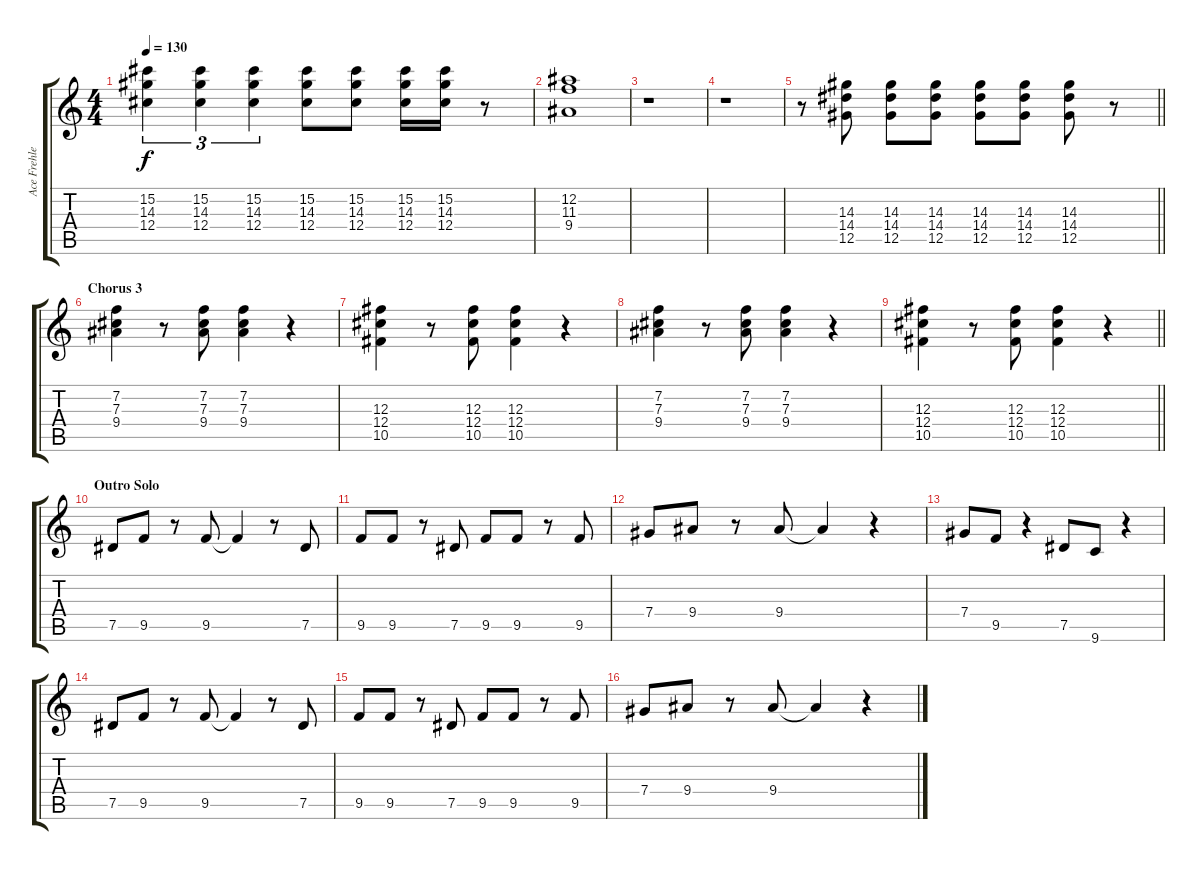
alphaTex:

\track ("Ace Frehley" "Ace Frehle") {instrument distortionguitar}
\staff {score tabs}
\tuning (Eb4 Bb3 Gb3 Db3 Ab2 Eb2) {hide}
\ts (4 4)
\tempo 130
\clef g2
\ks c
(15.2 14.3 12.4).4{tu (3 2) dy f} (15.2 14.3 12.4).4{tu (3 2)} (15.2 14.3 12.4).4{tu (3 2)} (15.2 14.3 12.4).8 (15.2 14.3 12.4).8 (15.2 14.3 12.4).16 (15.2 14.3 12.4).16 r.8 |
(12.2 11.3 9.4).1 |
r.1 |
r.1 |
\barLineRight lightlight
r.8 (14.3 14.4 12.5).8 (14.3 14.4 12.5).8 (14.3 14.4 12.5).8 (14.3 14.4 12.5).8 (14.3 14.4 12.5).8 (14.3 14.4 12.5).8 r.8 |
\section ("" "Chorus 3")
(7.2 7.3 9.4).4 r.8 (7.2 7.3 9.4).8 (7.2 7.3 9.4).4 r.4 |
(12.3 12.4 10.5).4 r.8 (12.3 12.4 10.5).8 (12.3 12.4 10.5).4 r.4 |
(7.2 7.3 9.4).4 r.8 (7.2 7.3 9.4).8 (7.2 7.3 9.4).4 r.4 |
\barLineRight lightlight
(12.3 12.4 10.5).4 r.8 (12.3 12.4 10.5).8 (12.3 12.4 10.5).4 r.4 |
\section ("" "Outro Solo")
7.5.8 9.5.8 r.8 9.5.8 9.5{t}.4 r.8 7.5.8 |
9.5.8 9.5.8 r.8 7.5.8 9.5.8 9.5.8 r.8 9.5.8 |
7.4.8 9.4.8 r.8 9.4.8 9.4{t}.4 r.4 |
7.4.8 9.5.8 r.4 7.5.8 9.6.8 r.4 |
7.5.8 9.5.8 r.8 9.5.8 9.5{t}.4 r.8 7.5.8 |
9.5.8 9.5.8 r.8 7.5.8 9.5.8 9.5.8 r.8 9.5.8 |
7.4.8 9.4.8 r.8 9.4.8 9.4{t}.4 r.4
